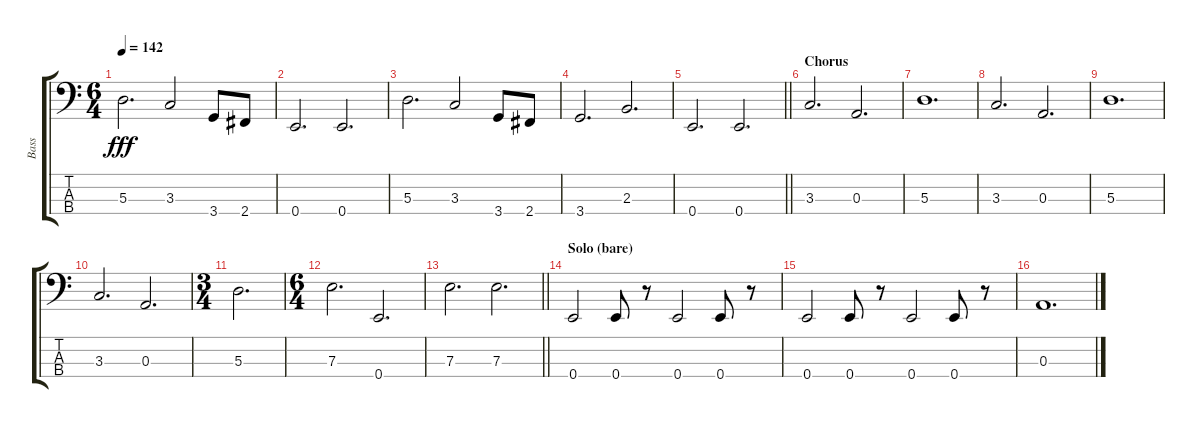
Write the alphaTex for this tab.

\track ("Bass" "Bass") {instrument electricbassfinger}
\staff {score tabs}
\tuning (G2 D2 A1 E1) {hide}
\ts (6 4)
\tempo 142
\clef f4
\ks c
5.3.2{d dy fff} 3.3.2 3.4.8 2.4.8 |
0.4.2{d} 0.4.2{d} |
5.3.2{d} 3.3.2 3.4.8 2.4.8 |
3.4.2{d} 2.3.2{d} |
\barLineRight lightlight
0.4.2{d} 0.4.2{d} |
\section ("" "Chorus")
3.3.2{d} 0.3.2{d} |
5.3.1{d} |
3.3.2{d} 0.3.2{d} |
5.3.1{d} |
3.3.2{d} 0.3.2{d} |
\ts (3 4)
5.3.2{d} |
\ts (6 4)
7.3.2{d} 0.4.2{d} |
\barLineRight lightlight
7.3.2{d} 7.3.2{d} |
\section ("" "Solo (bare)")
0.4.2 0.4.8 r.8 0.4.2 0.4.8 r.8 |
0.4.2 0.4.8 r.8 0.4.2 0.4.8 r.8 |
0.3.1{d}
